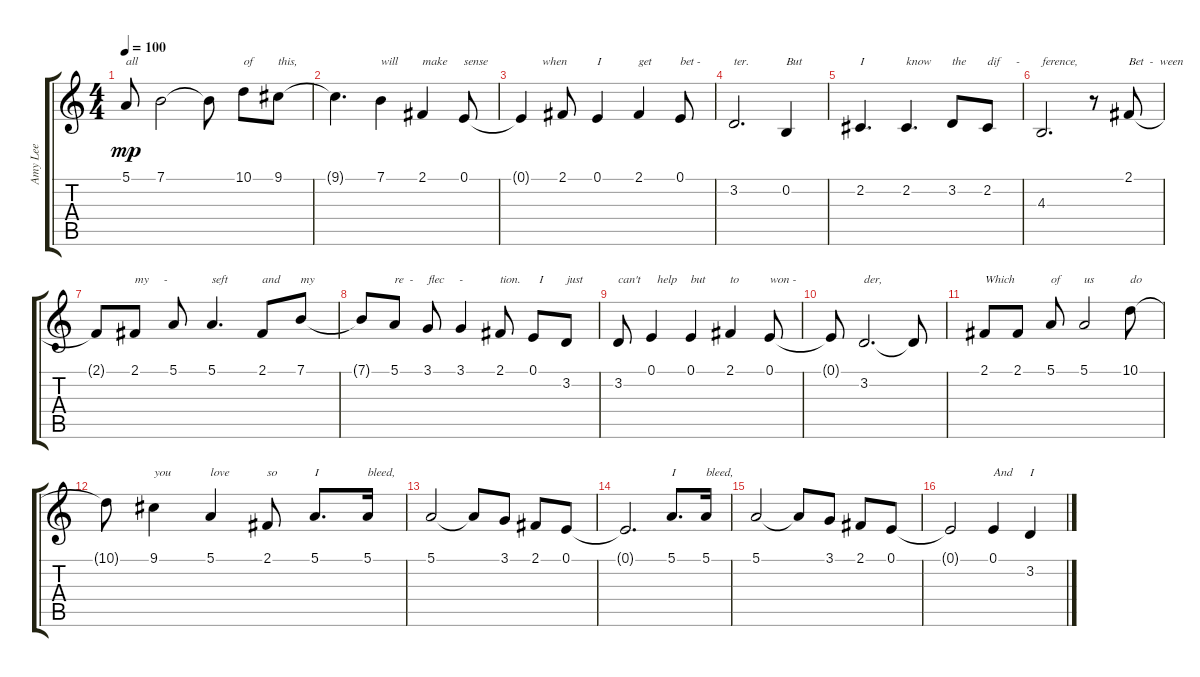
\track ("Amy Lee" "Amy Lee") {instrument clarinet}
\staff {score tabs}
\tuning (E4 B3 G3 D3 A2 E2) {hide}
\ts (4 4)
\tempo 100
\clef g2
\ks c
5.1.8{txt "all" dy mp} 7.1.2 7.1{t}.8 10.1.8{txt "of"} 9.1.8{txt "this,"} |
9.1{t}.4{d} 7.1.4{txt "will"} 2.1.4{txt "make"} 0.1.8{txt "sense"} |
0.1{t}.4{txt "       when"} 2.1.8 0.1.4{txt "I"} 2.1.4{txt "get"} 0.1.8{txt "bet -"} |
3.2.2{d txt "ter."} 0.2.4{txt "But"} |
2.2.4{d txt "I"} 2.2.4{d txt "know"} 3.2.8{txt "the"} 2.2.8{txt "dif     - "} |
4.3.2{d txt "ference,"} r.8 2.1.8{txt "Bet  -  ween"} |
2.1{t}.8 2.1.8{txt "my     -"} 5.1.8 5.1.4{d txt "seft"} 2.1.8{txt "and"} 7.1.8{txt "my"} |
7.1{t}.8 5.1.8{txt "re  -"} 3.1.8{txt "flec     -"} 3.1.4 2.1.8{txt "tion."} 0.1.8{txt "  I"} 3.2.8{txt "just"} |
3.2.8{txt "can't"} 0.1.4{txt "  help"} 0.1.4{txt "but"} 2.1.4{txt "to"} 0.1.8{txt "won -"} |
0.1{t}.8 3.2.2{d txt "der,"} 3.2{t}.8 |
2.1.8{txt "Which"} 2.1.8 5.1.8{txt "of"} 5.1.2{txt "us"} 10.1.8{txt "do"} |
10.1{t}.8 9.1.4{txt "you"} 5.1.4{txt "love"} 2.1.8{txt "so"} 5.1.8{d txt "I"} 5.1.16{txt "bleed,"} |
5.1.2 5.1{t}.8 3.1.8 2.1.8 0.1.8 |
0.1{t}.2{d} 5.1.8{d txt "I"} 5.1.16{txt "bleed,"} |
5.1.2 5.1{t}.8 3.1.8 2.1.8 0.1.8 |
0.1{t}.2 0.1.4{txt "And"} 3.2.4{txt "I"}
